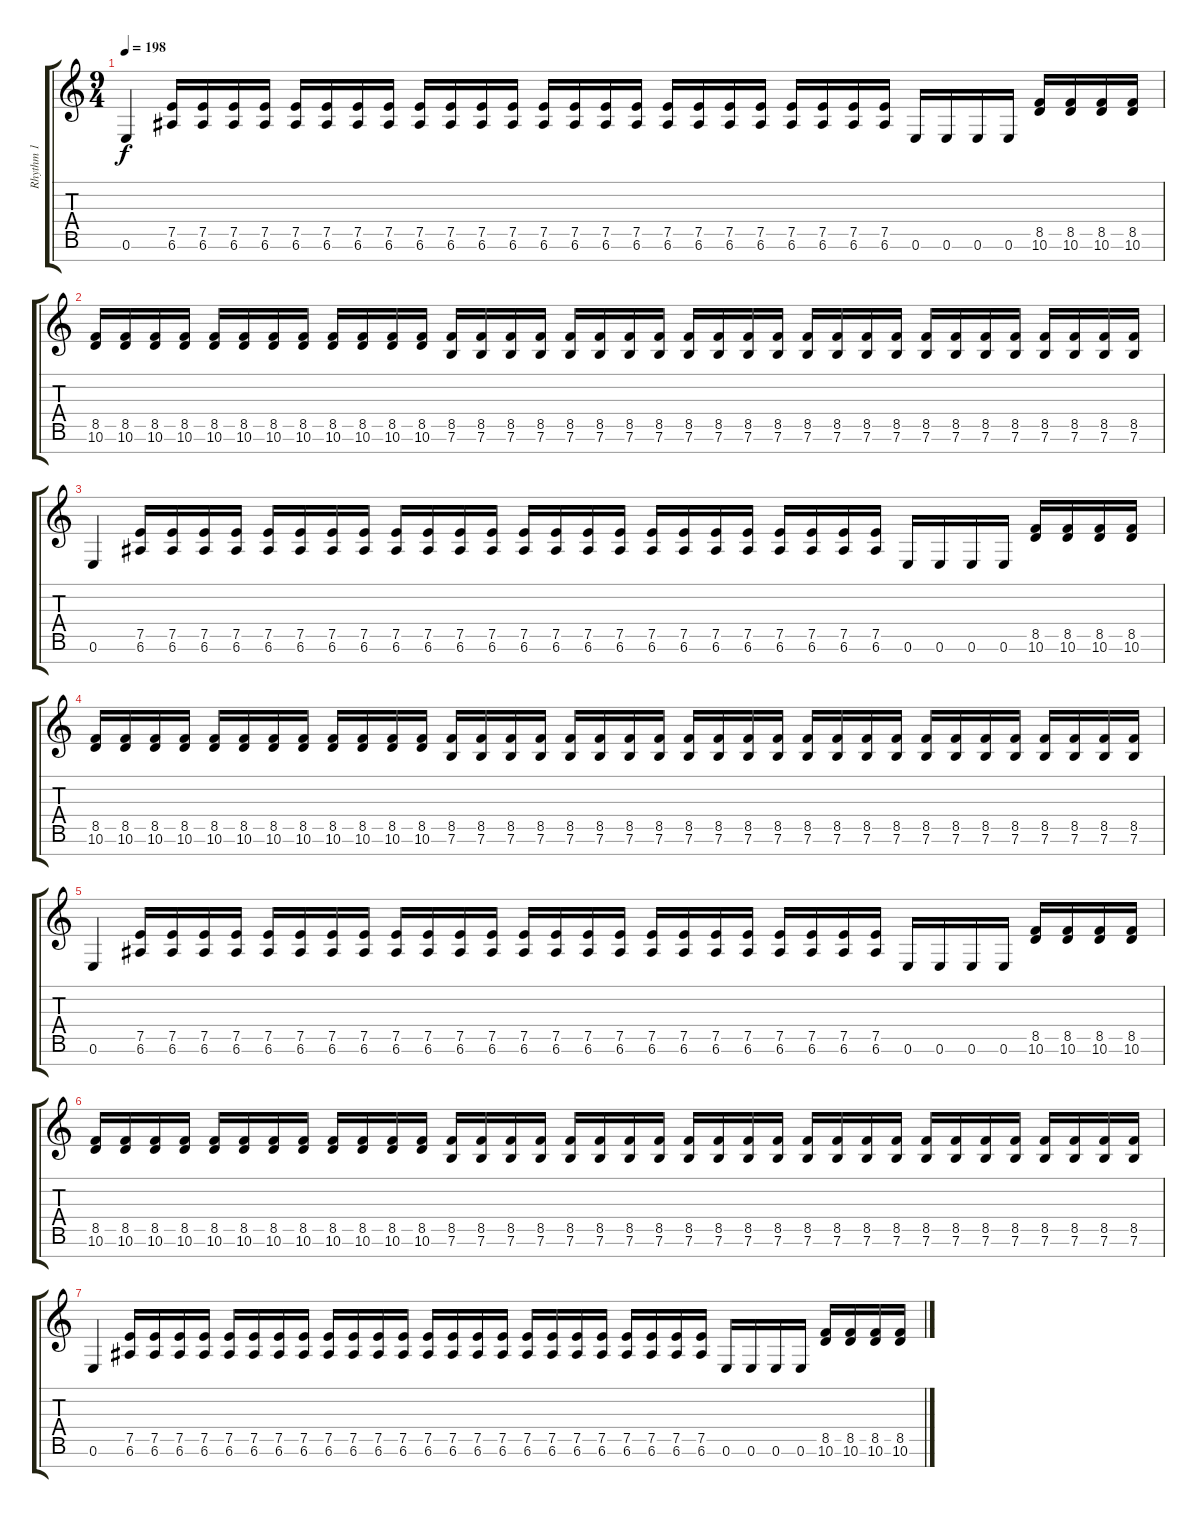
\track ("Rhythm 1" "Rhythm 1") {instrument distortionguitar}
\staff {score tabs}
\tuning (E4 B3 G3 D3 A2 E2 B1) {hide}
\ts (9 4)
\tempo 198
\clef g2
\ks c
0.6.4{dy f} (7.5 6.6).16 (7.5 6.6).16 (7.5 6.6).16 (7.5 6.6).16 (7.5 6.6).16 (7.5 6.6).16 (7.5 6.6).16 (7.5 6.6).16 (7.5 6.6).16 (7.5 6.6).16 (7.5 6.6).16 (7.5 6.6).16 (7.5 6.6).16 (7.5 6.6).16 (7.5 6.6).16 (7.5 6.6).16 (7.5 6.6).16 (7.5 6.6).16 (7.5 6.6).16 (7.5 6.6).16 (7.5 6.6).16 (7.5 6.6).16 (7.5 6.6).16 (7.5 6.6).16 0.6.16 0.6.16 0.6.16 0.6.16 (8.5 10.6).16 (8.5 10.6).16 (8.5 10.6).16 (8.5 10.6).16 |
(8.5 10.6).16 (8.5 10.6).16 (8.5 10.6).16 (8.5 10.6).16 (8.5 10.6).16 (8.5 10.6).16 (8.5 10.6).16 (8.5 10.6).16 (8.5 10.6).16 (8.5 10.6).16 (8.5 10.6).16 (8.5 10.6).16 (8.5 7.6).16 (8.5 7.6).16 (8.5 7.6).16 (8.5 7.6).16 (8.5 7.6).16 (8.5 7.6).16 (8.5 7.6).16 (8.5 7.6).16 (8.5 7.6).16 (8.5 7.6).16 (8.5 7.6).16 (8.5 7.6).16 (8.5 7.6).16 (8.5 7.6).16 (8.5 7.6).16 (8.5 7.6).16 (8.5 7.6).16 (8.5 7.6).16 (8.5 7.6).16 (8.5 7.6).16 (8.5 7.6).16 (8.5 7.6).16 (8.5 7.6).16 (8.5 7.6).16 |
0.6.4 (7.5 6.6).16 (7.5 6.6).16 (7.5 6.6).16 (7.5 6.6).16 (7.5 6.6).16 (7.5 6.6).16 (7.5 6.6).16 (7.5 6.6).16 (7.5 6.6).16 (7.5 6.6).16 (7.5 6.6).16 (7.5 6.6).16 (7.5 6.6).16 (7.5 6.6).16 (7.5 6.6).16 (7.5 6.6).16 (7.5 6.6).16 (7.5 6.6).16 (7.5 6.6).16 (7.5 6.6).16 (7.5 6.6).16 (7.5 6.6).16 (7.5 6.6).16 (7.5 6.6).16 0.6.16 0.6.16 0.6.16 0.6.16 (8.5 10.6).16 (8.5 10.6).16 (8.5 10.6).16 (8.5 10.6).16 |
(8.5 10.6).16 (8.5 10.6).16 (8.5 10.6).16 (8.5 10.6).16 (8.5 10.6).16 (8.5 10.6).16 (8.5 10.6).16 (8.5 10.6).16 (8.5 10.6).16 (8.5 10.6).16 (8.5 10.6).16 (8.5 10.6).16 (8.5 7.6).16 (8.5 7.6).16 (8.5 7.6).16 (8.5 7.6).16 (8.5 7.6).16 (8.5 7.6).16 (8.5 7.6).16 (8.5 7.6).16 (8.5 7.6).16 (8.5 7.6).16 (8.5 7.6).16 (8.5 7.6).16 (8.5 7.6).16 (8.5 7.6).16 (8.5 7.6).16 (8.5 7.6).16 (8.5 7.6).16 (8.5 7.6).16 (8.5 7.6).16 (8.5 7.6).16 (8.5 7.6).16 (8.5 7.6).16 (8.5 7.6).16 (8.5 7.6).16 |
0.6.4 (7.5 6.6).16 (7.5 6.6).16 (7.5 6.6).16 (7.5 6.6).16 (7.5 6.6).16 (7.5 6.6).16 (7.5 6.6).16 (7.5 6.6).16 (7.5 6.6).16 (7.5 6.6).16 (7.5 6.6).16 (7.5 6.6).16 (7.5 6.6).16 (7.5 6.6).16 (7.5 6.6).16 (7.5 6.6).16 (7.5 6.6).16 (7.5 6.6).16 (7.5 6.6).16 (7.5 6.6).16 (7.5 6.6).16 (7.5 6.6).16 (7.5 6.6).16 (7.5 6.6).16 0.6.16 0.6.16 0.6.16 0.6.16 (8.5 10.6).16 (8.5 10.6).16 (8.5 10.6).16 (8.5 10.6).16 |
(8.5 10.6).16 (8.5 10.6).16 (8.5 10.6).16 (8.5 10.6).16 (8.5 10.6).16 (8.5 10.6).16 (8.5 10.6).16 (8.5 10.6).16 (8.5 10.6).16 (8.5 10.6).16 (8.5 10.6).16 (8.5 10.6).16 (8.5 7.6).16 (8.5 7.6).16 (8.5 7.6).16 (8.5 7.6).16 (8.5 7.6).16 (8.5 7.6).16 (8.5 7.6).16 (8.5 7.6).16 (8.5 7.6).16 (8.5 7.6).16 (8.5 7.6).16 (8.5 7.6).16 (8.5 7.6).16 (8.5 7.6).16 (8.5 7.6).16 (8.5 7.6).16 (8.5 7.6).16 (8.5 7.6).16 (8.5 7.6).16 (8.5 7.6).16 (8.5 7.6).16 (8.5 7.6).16 (8.5 7.6).16 (8.5 7.6).16 |
0.6.4 (7.5 6.6).16 (7.5 6.6).16 (7.5 6.6).16 (7.5 6.6).16 (7.5 6.6).16 (7.5 6.6).16 (7.5 6.6).16 (7.5 6.6).16 (7.5 6.6).16 (7.5 6.6).16 (7.5 6.6).16 (7.5 6.6).16 (7.5 6.6).16 (7.5 6.6).16 (7.5 6.6).16 (7.5 6.6).16 (7.5 6.6).16 (7.5 6.6).16 (7.5 6.6).16 (7.5 6.6).16 (7.5 6.6).16 (7.5 6.6).16 (7.5 6.6).16 (7.5 6.6).16 0.6.16 0.6.16 0.6.16 0.6.16 (8.5 10.6).16 (8.5 10.6).16 (8.5 10.6).16 (8.5 10.6).16
